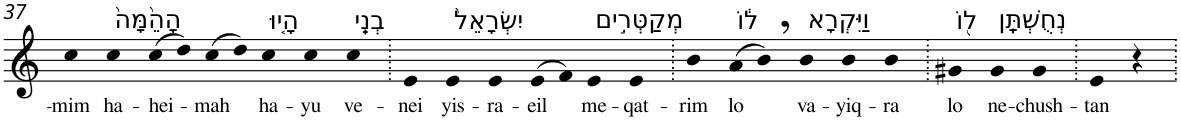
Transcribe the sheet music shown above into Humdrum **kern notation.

**kern	**text
*part1	*part1
*staff1	*staff1
*I"Piano	*
*I'Pno	*
!!LO:PB:g=z
*clefG2	*
*k[]	*
=37	=37
!	!LO:LY:b
4cc	-mim
!LO:TX:a:t=הָהֵ֙מָּה֙	!
!	!LO:LY:b
4cc	ha-
!	!LO:LY:b
(>8cc	-hei-
8dd)	.
!	!LO:LY:b
(>8cc	-mah
8dd)	.
!LO:TX:a:t=הָי֤וּ	!
!	!LO:LY:b
4cc	ha-
!	!LO:LY:b
4cc	-yu
!LO:TX:a:t=בְנֵֽי	!
!	!LO:LY:b
4cc	ve-
=38.	=38.
!	!LO:LY:b
4e	-nei
!LO:TX:a:t=יִשְׂרָאֵל֙	!
!	!LO:LY:b
4e	yis-
!	!LO:LY:b
4e	-ra-
!	!LO:LY:b
(>8e	-eil
8f)	.
!LO:TX:a:t=מְקַטְּרִ֣ים	!
!	!LO:LY:b
4e	me-
!	!LO:LY:b
4e	-qat-
=39.	=39.
!	!LO:LY:b
4b	-rim
!LO:TX:a:t=ל֔וֹ	!
!	!LO:LY:b
(>8a	lo
8b,)	.
!LO:TX:a:t=וַיִּקְרָא	!
!	!LO:LY:b
4b	va-
!	!LO:LY:b
4b	-yiq-
!	!LO:LY:b
4b	-ra
=40.	=40.
!LO:TX:a:t=ל֖וֹ	!
!	!LO:LY:b
4g#X	lo
!LO:TX:a:t=נְחֻשְׁתָּֽן	!
!	!LO:LY:b
4g#	ne-
!	!LO:LY:b
4g#	-chush-
=41.	=41.
!	!LO:LY:b
4e	-tan
4r	.
=.	=.
*-	*-
